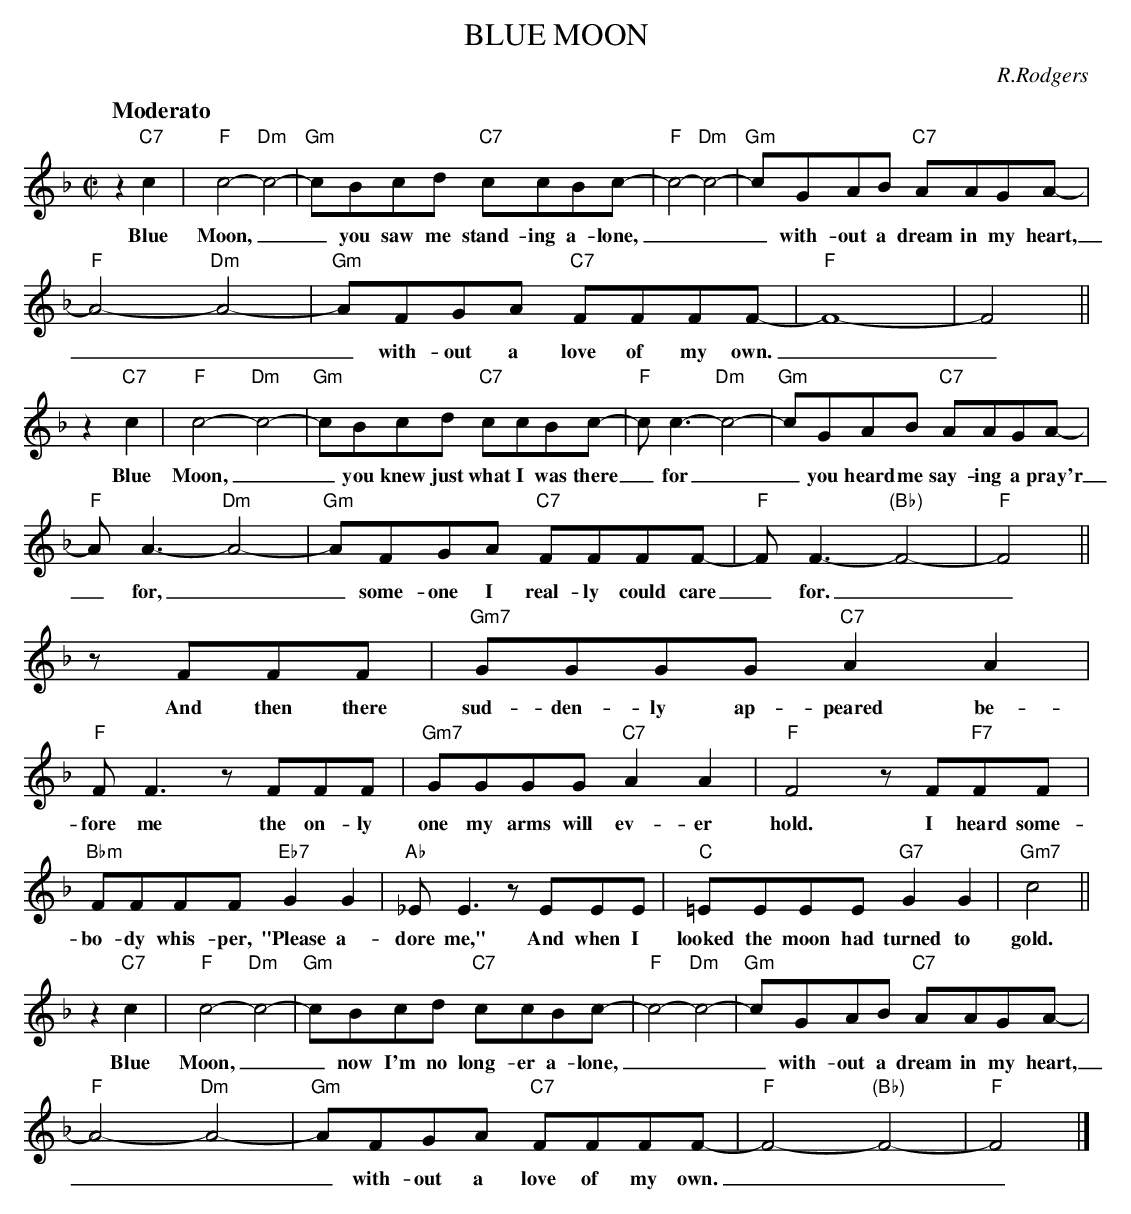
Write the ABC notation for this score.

X:1
T: BLUE MOON
C: R.Rodgers
Q: "Moderato"
M: C|
L: 1/8
K: F
z2"C7"c2 | "F"c4- "Dm"c4- | "Gm"cBcd "C7"ccBc- | "F"c4- "Dm"c4- | "Gm"cGAB "C7"AAGA- |
w: Blue Moon,__ you saw me stand-ing a-lone,___ with-out a dream in my heart,
  "F"A4- "Dm"A4- | "Gm"AFGA "C7"FFFF- | "F"F8- | F4 ||
w: ___ with- out a love of my own.__
z2"C7"c2 | "F"c4- "Dm"c4- | "Gm"cBcd "C7"ccBc- | "F"c c3- "Dm"c4- | "Gm"cGAB "C7"AAGA- |
w: Blue Moon,__ you knew just what I was there_ for__ you heard me say-ing a pray'r
  "F"A A3- "Dm"A4- | "Gm"AFGA "C7"FFFF- | "F"FF3- "(Bb)"F4- | "F"F4 ||
w: _ for,__ some-one I real-ly could care_ for.__
zFFF | "Gm7"GGGG "C7"A2A2 | "F"FF3 zFFF | "Gm7"GGGG "C7"A2A2 | "F"F4 zF"F7"FF |
w: And then there sud-den-ly ap-peared be-fore me the on-ly one my arms will ev-er hold. I heard some-
  "Bbm"FFFF "Eb7"G2G2 | "Ab"_EE3 zEEE | "C"=EEEE "G7"G2G2 | "Gm7"c4  ||
w: bo-dy whis-per, "Please a-dore me," And when I looked the moon had turned to gold.
z2"C7"c2 | "F"c4- "Dm"c4- | "Gm"cBcd "C7"ccBc- | "F"c4- "Dm"c4- | "Gm"cGAB "C7"AAGA- |
w: Blue Moon,__ now I'm no long-er a-lone,___ with-out a dream in my heart,
  "F"A4- "Dm"A4- | "Gm"AFGA "C7"FFFF- | "F"F4- "(Bb)"F4- | "F"F4 |]
w: ___ with-out a love of my own.___
